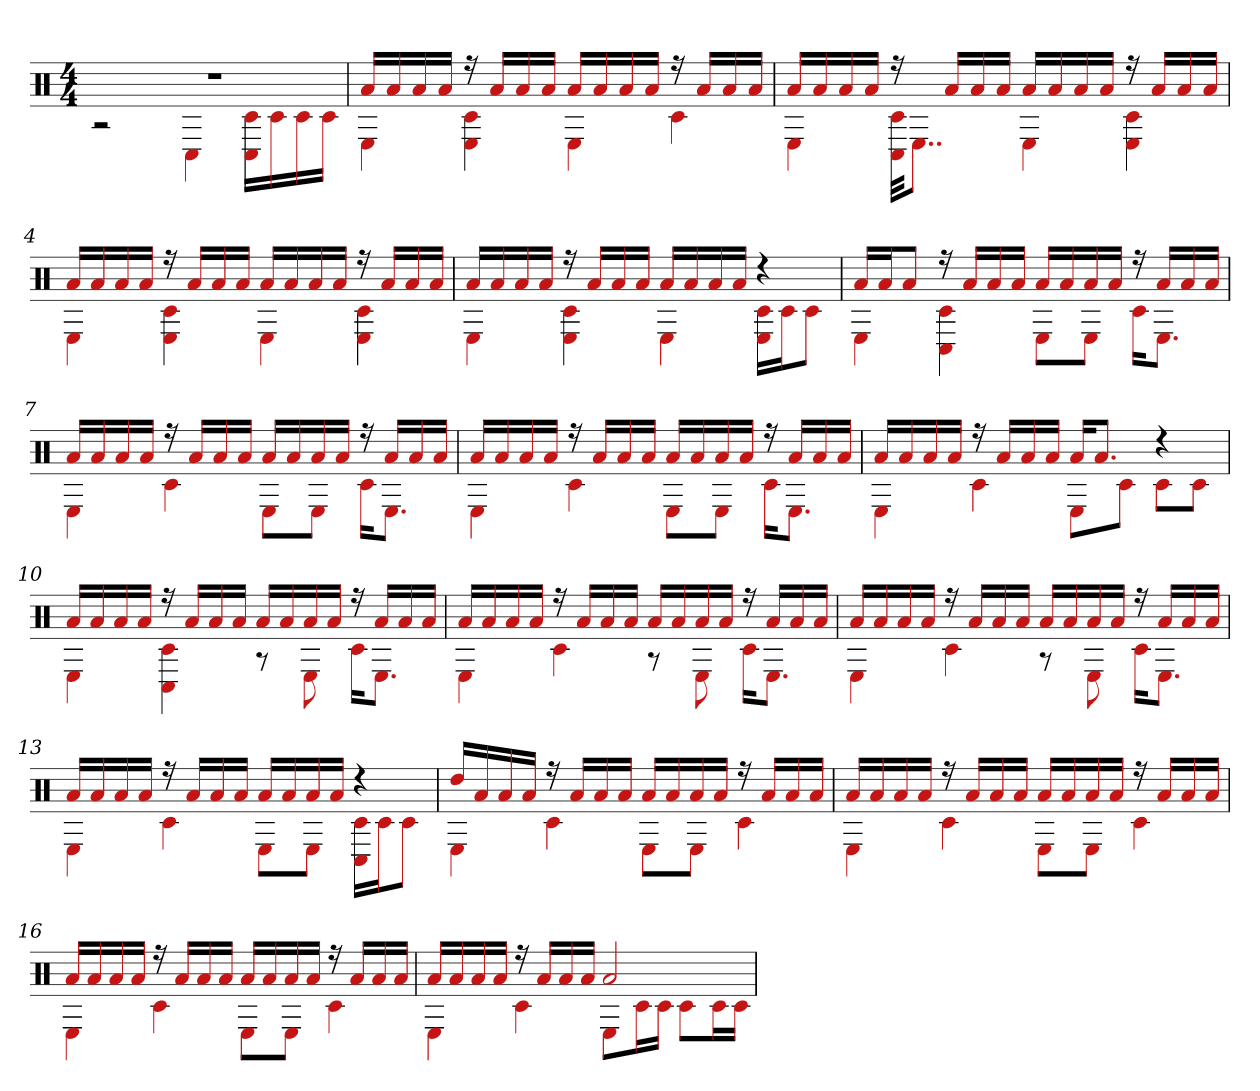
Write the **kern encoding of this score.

**kern
*part1
*staff1
*clefX
*k[]
*M4/4
=1
*^
1r	2r
.	4C#
.	16C# 16c#LL
.	16c#
.	16c#
.	16c#JJ
=2	=2
16aLL	4E
16a	.
16a	.
16aJJ	.
16r	4c# 4E
16aLL	.
16a	.
16aJJ	.
16aLL	4E
16a	.
16a	.
16aJJ	.
16r	4c#
16aLL	.
16a	.
16aJJ	.
=3	=3
16aLL	4E
16a	.
16a	.
16aJJ	.
16r	32C# 32c#KKL
.	8..EJ
16aLL	.
16a	.
16aJJ	.
16aLL	4E
16a	.
16a	.
16aJJ	.
16r	4E 4c#
16aLL	.
16a	.
16aJJ	.
=4	=4
16aLL	4E
16a	.
16a	.
16aJJ	.
16r	4E 4c#
16aLL	.
16a	.
16aJJ	.
16aLL	4E
16a	.
16a	.
16aJJ	.
16r	4E 4c#
16aLL	.
16a	.
16aJJ	.
=5	=5
16aLL	4E
16a	.
16a	.
16aJJ	.
16r	4c# 4E
16aLL	.
16a	.
16aJJ	.
16aLL	4E
16a	.
16a	.
16aJJ	.
4r	16c# 16ELL
.	16c#J
.	8c#J
=6	=6
16aLL	4E
16aJ	.
8aJ	.
16r	4C# 4c#
16aLL	.
16a	.
16aJJ	.
16aLL	8EL
16a	.
16a	8EJ
16aJJ	.
16r	16c#KL
16aLL	8.EJ
16a	.
16aJJ	.
=7	=7
16aLL	4E
16a	.
16a	.
16aJJ	.
16r	4c#
16aLL	.
16a	.
16aJJ	.
16aLL	8EL
16a	.
16a	8EJ
16aJJ	.
16r	16c#KL
16aLL	8.EJ
16a	.
16aJJ	.
=8	=8
16aLL	4E
16a	.
16a	.
16aJJ	.
16r	4c#
16aLL	.
16a	.
16aJJ	.
16aLL	8EL
16a	.
16a	8EJ
16aJJ	.
16r	16c#KL
16aLL	8.EJ
16a	.
16aJJ	.
=9	=9
16aLL	4E
16a	.
16a	.
16aJJ	.
16r	4c#
16aLL	.
16a	.
16aJJ	.
16aKL	8EL
8.aJ	.
.	8c#J
4r	8c#L
.	8c#J
=10	=10
16aLL	4E
16a	.
16a	.
16aJJ	.
16r	4C# 4c#
16aLL	.
16a	.
16aJJ	.
16aLL	8r
16a	.
16a	8E
16aJJ	.
16r	16c#KL
16aLL	8.EJ
16a	.
16aJJ	.
=11	=11
16aLL	4E
16a	.
16a	.
16aJJ	.
16r	4c#
16aLL	.
16a	.
16aJJ	.
16aLL	8r
16a	.
16a	8E
16aJJ	.
16r	16c#KL
16aLL	8.EJ
16a	.
16aJJ	.
=12	=12
16aLL	4E
16a	.
16a	.
16aJJ	.
16r	4c#
16aLL	.
16a	.
16aJJ	.
16aLL	8r
16a	.
16a	8E
16aJJ	.
16r	16c#KL
16aLL	8.EJ
16a	.
16aJJ	.
=13	=13
16aLL	4E
16a	.
16a	.
16aJJ	.
16r	4c#
16aLL	.
16a	.
16aJJ	.
16aLL	8EL
16a	.
16a	8EJ
16aJJ	.
4r	16C# 16c#LL
.	16c#J
.	8c#J
=14	=14
16ddLL	4E
16a	.
16a	.
16aJJ	.
16r	4c#
16aLL	.
16a	.
16aJJ	.
16aLL	8EL
16a	.
16a	8EJ
16aJJ	.
16r	4c#
16aLL	.
16a	.
16aJJ	.
=15	=15
16aLL	4E
16a	.
16a	.
16aJJ	.
16r	4c#
16aLL	.
16a	.
16aJJ	.
16aLL	8EL
16a	.
16a	8EJ
16aJJ	.
16r	4c#
16aLL	.
16a	.
16aJJ	.
=16	=16
16aLL	4E
16a	.
16a	.
16aJJ	.
16r	4c#
16aLL	.
16a	.
16aJJ	.
16aLL	8EL
16a	.
16a	8EJ
16aJJ	.
16r	4c#
16aLL	.
16a	.
16aJJ	.
=17	=17
16aLL	4E
16a	.
16a	.
16aJJ	.
16r	4c#
16aLL	.
16a	.
16aJJ	.
2a	8EL
.	16c#L
.	16c#JJ
.	8c#L
.	16c#L
.	16c#JJ
*v	*v
=
*-
